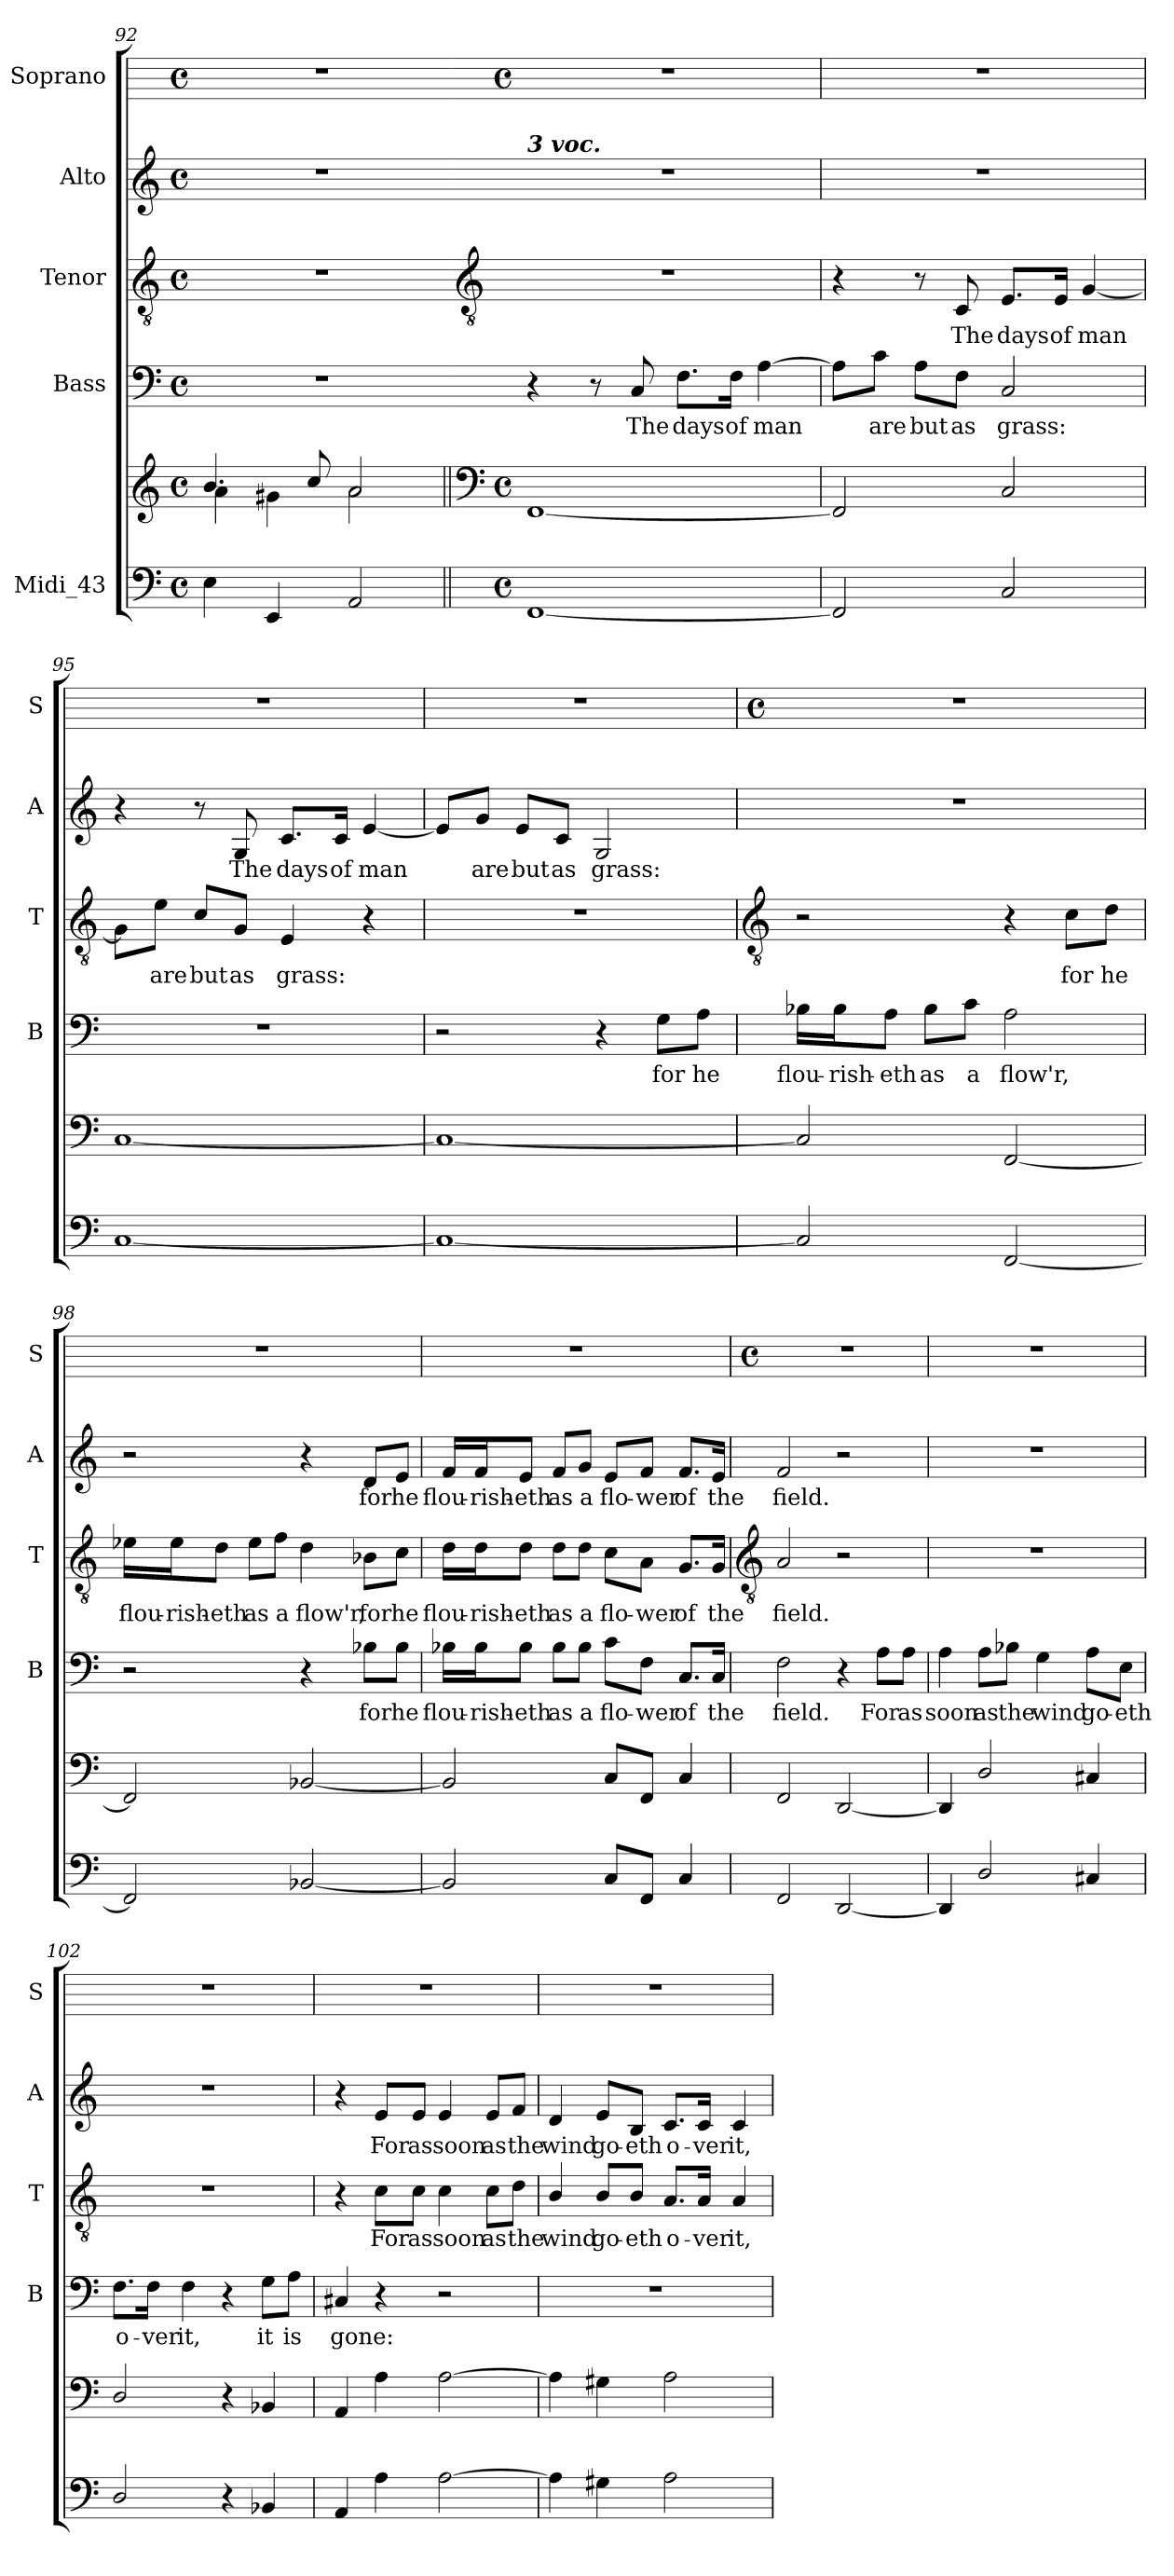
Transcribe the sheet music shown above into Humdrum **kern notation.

**kern	**kern	**kern	**text	**kern	**text	**kern	**text	**kern
*part5	*part5	*part4	*part4	*part3	*part3	*part2	*part2	*part1
*staff6	*staff5	*staff4	*staff4	*staff3	*staff3	*staff2	*staff2	*staff1
*I"Midi_43	*	*I"Bass	*	*I"Tenor	*	*I"Alto	*	*I"Soprano
*	*	*I'B	*	*I'T	*	*I'A	*	*I'S
*clefF4	*clefG2	*clefF4	*	*clefGv2	*	*clefG2	*	*
*k[]	*k[]	*k[]	*	*k[]	*	*k[]	*	*
*C:	*C:	*C:	*	*C:	*	*C:	*	*
*M4/4	*M4/4	*M4/4	*	*M4/4	*	*M4/4	*	*M4/4
*met(c)	*met(c)	*met(c)	*	*met(c)	*	*met(c)	*	*met(c)
=92	=92	=92	=92	=92	=92	=92	=92	=92
*	*^	*	*	*	*	*	*	*
4E	4.b/	4a\	1r	.	1r	.	1r	.	1r
4EE	.	4g#X\	.	.	.	.	.	.	.
.	8cc/	.	.	.	.	.	.	.	.
2AA	2a/	2a\	.	.	.	.	.	.	.
*	*v	*v	*	*	*	*	*	*	*
!!LO:LB:g=z
=93||	=93||	=93||	=93	=93||	=93	=93||	=93	=93
*	*clefF4	*	*	*clefGv2	*	*	*	*
*k[]	*k[]	*	*	*	*	*	*	*
*C:	*C:	*	*	*	*	*	*	*
*M4/4	*M4/4	*	*	*	*	*	*	*M4/4
*met(c)	*met(c)	*	*	*	*	*	*	*met(c)
*	*^	*	*	*	*	*	*	*
!	!	!	!	!	!	!	!LO:TX:a:Bi:t=3 voc.	!	!
*	*v	*v	*	*	*	*	*	*	*
[1FF	[1FF	4r	.	1r	.	1r	.	1r
.	.	8r	.	.	.	.	.	.
!	!	!	!LO:LY:b	!	!	!	!	!
.	.	8C	The	.	.	.	.	.
!	!	!	!LO:LY:b	!	!	!	!	!
.	.	8.F\L	days	.	.	.	.	.
!	!	!	!LO:LY:b	!	!	!	!	!
.	.	16F\Jk	of	.	.	.	.	.
!	!	!	!LO:LY:b	!	!	!	!	!
.	.	[4A	man	.	.	.	.	.
=94	=94	=94	=94	=94	=94	=94	=94	=94
2FF]	2FF]	8A\L]	.	4r	.	1r	.	1r
!	!	!	!LO:LY:b	!	!	!	!	!
.	.	8c\J	are	.	.	.	.	.
!	!	!	!LO:LY:b	!	!	!	!	!
.	.	8A\L	but	8r	.	.	.	.
!	!	!	!LO:LY:b	!	!LO:LY:b	!	!	!
.	.	8F\J	as	8C	The	.	.	.
!	!	!	!LO:LY:b	!	!LO:LY:b	!	!	!
2C	2C	2C	grass:	8.E/L	days	.	.	.
!	!	!	!	!	!LO:LY:b	!	!	!
.	.	.	.	16E/Jk	of	.	.	.
!	!	!	!	!	!LO:LY:b	!	!	!
.	.	.	.	[4G	man	.	.	.
=95	=95	=95	=95	=95	=95	=95	=95	=95
[1C	[1C	1r	.	8G\L]	.	4r	.	1r
!	!	!	!	!	!LO:LY:b	!	!	!
.	.	.	.	8e\J	are	.	.	.
!	!	!	!	!	!LO:LY:b	!	!	!
.	.	.	.	8c/L	but	8r	.	.
!	!	!	!	!	!LO:LY:b	!	!LO:LY:b	!
.	.	.	.	8G/J	as	8G	The	.
!	!	!	!	!	!LO:LY:b	!	!LO:LY:b	!
.	.	.	.	4E	grass:	8.c/L	days	.
!	!	!	!	!	!	!	!LO:LY:b	!
.	.	.	.	.	.	16c/Jk	of	.
!	!	!	!	!	!	!	!LO:LY:b	!
.	.	.	.	4r	.	[4e	man	.
=96	=96	=96	=96	=96	=96	=96	=96	=96
1C_	1C_	2r	.	1r	.	8e/L]	.	1r
!	!	!	!	!	!	!	!LO:LY:b	!
.	.	.	.	.	.	8g/J	are	.
!	!	!	!	!	!	!	!LO:LY:b	!
.	.	.	.	.	.	8e/L	but	.
!	!	!	!	!	!	!	!LO:LY:b	!
.	.	.	.	.	.	8c/J	as	.
!	!	!	!	!	!	!	!LO:LY:b	!
.	.	4r	.	.	.	2G	grass:	.
!	!	!	!LO:LY:b	!	!	!	!	!
.	.	8G\L	for	.	.	.	.	.
!	!	!	!LO:LY:b	!	!	!	!	!
.	.	8A\J	he	.	.	.	.	.
!!LO:LB:g=z
=97	=97	=97	=97	=97	=97	=97	=97	=97
*	*	*	*	*clefGv2	*	*	*	*
*	*	*	*	*	*	*	*	*M4/4
*	*	*	*	*	*	*	*	*met(c)
!	!	!	!LO:LY:b	!	!	!	!	!
2C]	2C]	16B-X\LL	flou-	2r	.	1r	.	1r
!	!	!	!LO:LY:b	!	!	!	!	!
.	.	16B-\J	-rish-	.	.	.	.	.
!	!	!	!LO:LY:b	!	!	!	!	!
.	.	8A\J	-eth	.	.	.	.	.
!	!	!	!LO:LY:b	!	!	!	!	!
.	.	8B-\L	as	.	.	.	.	.
!	!	!	!LO:LY:b	!	!	!	!	!
.	.	8c\J	a	.	.	.	.	.
!	!	!	!LO:LY:b	!	!	!	!	!
[2FF	[2FF	2A	flow'r,	4r	.	.	.	.
!	!	!	!	!	!LO:LY:b	!	!	!
.	.	.	.	8c\L	for	.	.	.
!	!	!	!	!	!LO:LY:b	!	!	!
.	.	.	.	8d\J	he	.	.	.
=98	=98	=98	=98	=98	=98	=98	=98	=98
!	!	!	!	!	!LO:LY:b	!	!	!
2FF]	2FF]	2r	.	16e-X\LL	flou-	2r	.	1r
!	!	!	!	!	!LO:LY:b	!	!	!
.	.	.	.	16e-\J	-rish-	.	.	.
!	!	!	!	!	!LO:LY:b	!	!	!
.	.	.	.	8d\J	-eth	.	.	.
!	!	!	!	!	!LO:LY:b	!	!	!
.	.	.	.	8e-\L	as	.	.	.
!	!	!	!	!	!LO:LY:b	!	!	!
.	.	.	.	8f\J	a	.	.	.
!	!	!	!	!	!LO:LY:b	!	!	!
[2BB-X	[2BB-X	4r	.	4d	flow'r,	4r	.	.
!	!	!	!LO:LY:b	!	!LO:LY:b	!	!LO:LY:b	!
.	.	8B-X\L	for	8B-X\L	for	8d/L	for	.
!	!	!	!LO:LY:b	!	!LO:LY:b	!	!LO:LY:b	!
.	.	8B-\J	he	8c\J	he	8e/J	he	.
=99	=99	=99	=99	=99	=99	=99	=99	=99
!	!	!	!LO:LY:b	!	!LO:LY:b	!	!LO:LY:b	!
2BB-]	2BB-]	16B-X\LL	flou-	16d\LL	flou-	16f/LL	flou-	1r
!	!	!	!LO:LY:b	!	!LO:LY:b	!	!LO:LY:b	!
.	.	16B-\J	-rish-	16d\J	-rish-	16f/J	-rish-	.
!	!	!	!LO:LY:b	!	!LO:LY:b	!	!LO:LY:b	!
.	.	8B-\J	-eth	8d\J	-eth	8e/J	-eth	.
!	!	!	!LO:LY:b	!	!LO:LY:b	!	!LO:LY:b	!
.	.	8B-\L	as	8d\L	as	8f/L	as	.
!	!	!	!LO:LY:b	!	!LO:LY:b	!	!LO:LY:b	!
.	.	8B-\J	a	8d\J	a	8g/J	a	.
!	!	!	!LO:LY:b	!	!LO:LY:b	!	!LO:LY:b	!
8CL	8CL	8c\L	flo-	8c\L	flo-	8e/L	flo-	.
!	!	!	!LO:LY:b	!	!LO:LY:b	!	!LO:LY:b	!
8FFJ	8FFJ	8F\J	-wer	8A\J	-wer	8f/J	-wer	.
!	!	!	!LO:LY:b	!	!LO:LY:b	!	!LO:LY:b	!
4C	4C	8.C/L	of	8.G/L	of	8.f/L	of	.
!	!	!	!LO:LY:b	!	!LO:LY:b	!	!LO:LY:b	!
.	.	16C/Jk	the	16G/Jk	the	16e/Jk	the	.
!!LO:LB:g=z
=100	=100	=100	=100	=100	=100	=100	=100	=100
*	*	*	*	*clefGv2	*	*	*	*
*	*	*	*	*	*	*	*	*M4/4
*	*	*	*	*	*	*	*	*met(c)
!	!	!	!LO:LY:b	!	!LO:LY:b	!	!LO:LY:b	!
2FF	2FF	2F	field.	2A	field.	2f	field.	1r
[2DD	[2DD	4r	.	2r	.	2r	.	.
!	!	!	!LO:LY:b	!	!	!	!	!
.	.	8A\L	For	.	.	.	.	.
!	!	!	!LO:LY:b	!	!	!	!	!
.	.	8A\J	as	.	.	.	.	.
=101	=101	=101	=101	=101	=101	=101	=101	=101
!	!	!	!LO:LY:b	!	!	!	!	!
4DD]	4DD]	4A	soon	1r	.	1r	.	1r
!	!	!	!LO:LY:b	!	!	!	!	!
2D/	2D/	8A\L	as	.	.	.	.	.
!	!	!	!LO:LY:b	!	!	!	!	!
.	.	8B-X\J	the	.	.	.	.	.
!	!	!	!LO:LY:b	!	!	!	!	!
.	.	4G	wind	.	.	.	.	.
!	!	!	!LO:LY:b	!	!	!	!	!
4C#X	4C#X	8A\L	go-	.	.	.	.	.
!	!	!	!LO:LY:b	!	!	!	!	!
.	.	8E\J	-eth	.	.	.	.	.
=102	=102	=102	=102	=102	=102	=102	=102	=102
!	!	!	!LO:LY:b	!	!	!	!	!
2D/	2D/	8.F\L	o-	1r	.	1r	.	1r
!	!	!	!LO:LY:b	!	!	!	!	!
.	.	16F\Jk	-ver	.	.	.	.	.
!	!	!	!LO:LY:b	!	!	!	!	!
.	.	4F	it,	.	.	.	.	.
4r	4r	4r	.	.	.	.	.	.
!	!	!	!LO:LY:b	!	!	!	!	!
4BB-X	4BB-X	8G\L	it	.	.	.	.	.
!	!	!	!LO:LY:b	!	!	!	!	!
.	.	8A\J	is	.	.	.	.	.
=103	=103	=103	=103	=103	=103	=103	=103	=103
!	!	!	!LO:LY:b	!	!	!	!	!
4AA	4AA	4C#X	gone:	4r	.	4r	.	1r
!	!	!	!	!	!LO:LY:b	!	!LO:LY:b	!
4A	4A	4r	.	8c\L	For	8e/L	For	.
!	!	!	!	!	!LO:LY:b	!	!LO:LY:b	!
.	.	.	.	8c\J	as	8e/J	as	.
!	!	!	!	!	!LO:LY:b	!	!LO:LY:b	!
[2A	[2A	2r	.	4c	soon	4e	soon	.
!	!	!	!	!	!LO:LY:b	!	!LO:LY:b	!
.	.	.	.	8c\L	as	8e/L	as	.
!	!	!	!	!	!LO:LY:b	!	!LO:LY:b	!
.	.	.	.	8d\J	the	8f/J	the	.
=104	=104	=104	=104	=104	=104	=104	=104	=104
!	!	!	!	!	!LO:LY:b	!	!LO:LY:b	!
4A]	4A]	1r	.	4B/	wind	4d	wind	1r
!	!	!	!	!	!LO:LY:b	!	!LO:LY:b	!
4G#X	4G#X	.	.	8B/L	go-	8e/L	go-	.
!	!	!	!	!	!LO:LY:b	!	!LO:LY:b	!
.	.	.	.	8B/J	-eth	8B/J	-eth	.
!	!	!	!	!	!LO:LY:b	!	!LO:LY:b	!
2A	2A	.	.	8.A/L	o-	8.c/L	o-	.
!	!	!	!	!	!LO:LY:b	!	!LO:LY:b	!
.	.	.	.	16A/Jk	-ver	16c/Jk	-ver	.
!	!	!	!	!	!LO:LY:b	!	!LO:LY:b	!
.	.	.	.	4A	it,	4c	it,	.
=	=	=	=	=	=	=	=	=
*-	*-	*-	*-	*-	*-	*-	*-	*-
